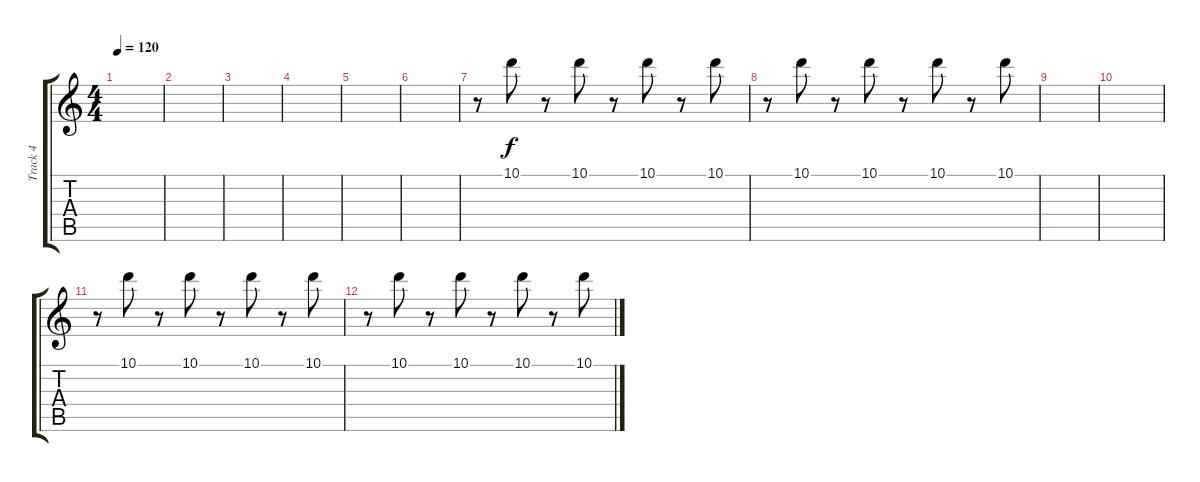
\track ("Track 4" "Track 4") {instrument overdrivenguitar}
\staff {score tabs}
\tuning (E4 B3 G3 D3 A2 E2) {hide}
\ts (4 4)
\tempo 120
\clef g2
\ks c
|
|
|
|
|
|
r.8 10.1.8 r.8 10.1.8 r.8 10.1.8 r.8 10.1.8 |
r.8 10.1.8 r.8 10.1.8 r.8 10.1.8 r.8 10.1.8 |
|
|
r.8 10.1.8 r.8 10.1.8 r.8 10.1.8 r.8 10.1.8 |
r.8 10.1.8 r.8 10.1.8 r.8 10.1.8 r.8 10.1.8
